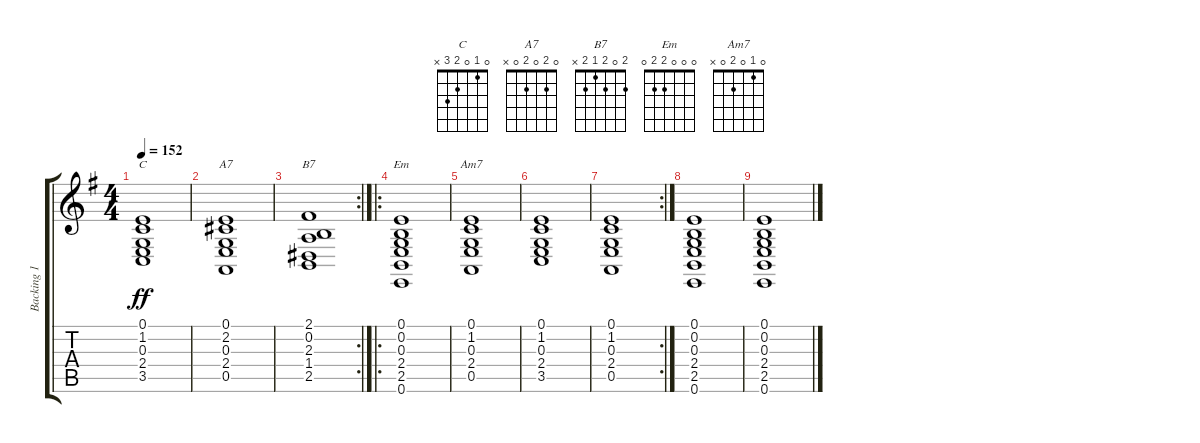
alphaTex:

\track ("Backing 1" "Backing 1") {instrument stringensemble2}
\staff {score tabs}
\tuning (E4 B3 G3 D3 A2 E2) {hide}
\chord ("C" 0 1 0 2 3 x)
\chord ("A7" 0 2 0 2 0 x)
\chord ("B7" 2 0 2 1 2 x)
\chord ("Em" 0 0 0 2 2 0)
\chord ("Am7" 0 1 0 2 0 x)
\ts (4 4)
\tempo 152
\clef g2
\ks g
(0.1 1.2 0.3 2.4 3.5).1{ch "C" dy ff} |
(0.1 2.2 0.3 2.4 0.5).1{ch "A7"} |
\rc 2
(2.1 0.2 2.3 1.4 2.5).1{ch "B7"} |
\ro
(0.1 0.2 0.3 2.4 2.5 0.6).1{ch "Em"} |
(0.1 1.2 0.3 2.4 0.5).1{ch "Am7"} |
(0.1 1.2 0.3 2.4 3.5).1 |
\rc 2
(0.1 1.2 0.3 2.4 0.5).1 |
(0.1 0.2 0.3 2.4 2.5 0.6).1 |
(0.1 0.2 0.3 2.4 2.5 0.6).1
